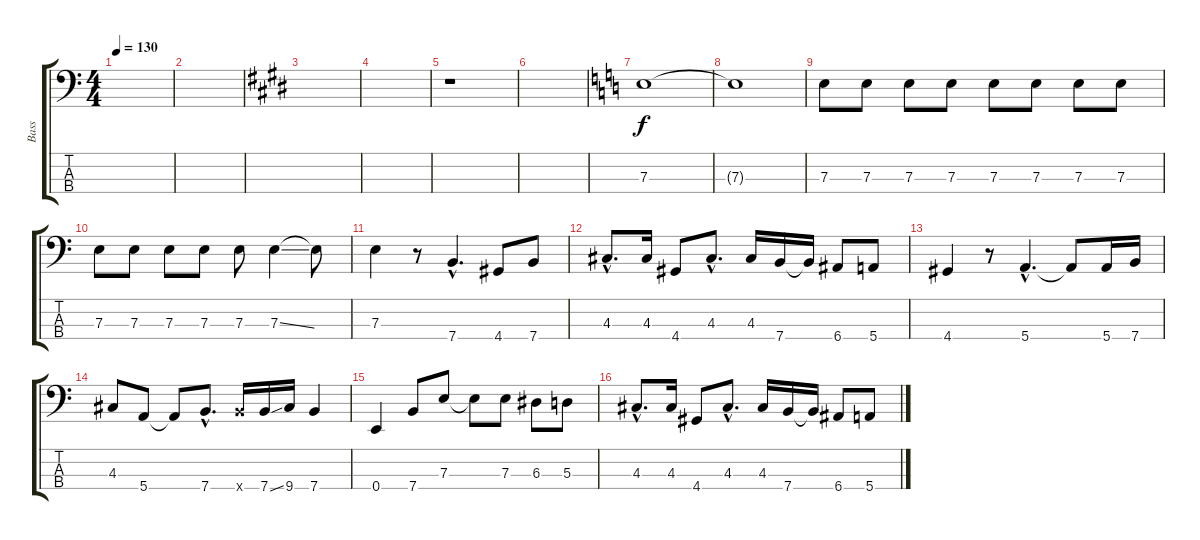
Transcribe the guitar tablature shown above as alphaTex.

\track ("Bass" "Bass") {instrument electricbasspick}
\staff {score tabs}
\tuning (G2 D2 A1 E1) {hide}
\ts (4 4)
\tempo 130
\clef f4
\ks c
|
|
\ks e
|
|
r.1 |
|
\ks c
7.3.1 |
7.3{t}.1 |
7.3.8 7.3.8 7.3.8 7.3.8 7.3.8 7.3.8 7.3.8 7.3.8 |
7.3.8 7.3.8 7.3.8 7.3.8 7.3.8 7.3{ss}.4 7.3{t}.8 |
7.3.4 r.8 7.4{hac}.4{d} 4.4.8 7.4.8 |
4.3{hac}.8{d} 4.3.16 4.4.8 4.3{hac}.8{d} 4.3.16 7.4.16 7.4{t}.16 6.4.8 5.4.8 |
4.4.4 r.8 5.4{hac}.4{d} 5.4{t}.8 5.4.16 7.4.16 |
4.3.8 5.4.8 5.4{t}.8 7.4{hac}.8{d} 7.4{x}.16 7.4{ss}.16 9.4.16 7.4.4 |
0.4.4 7.4.8 7.3.8 7.3{t}.8 7.3.8 6.3.8 5.3.8 |
4.3{hac}.8{d} 4.3.16 4.4.8 4.3{hac}.8{d} 4.3.16 7.4.16 7.4{t}.16 6.4.8 5.4.8
